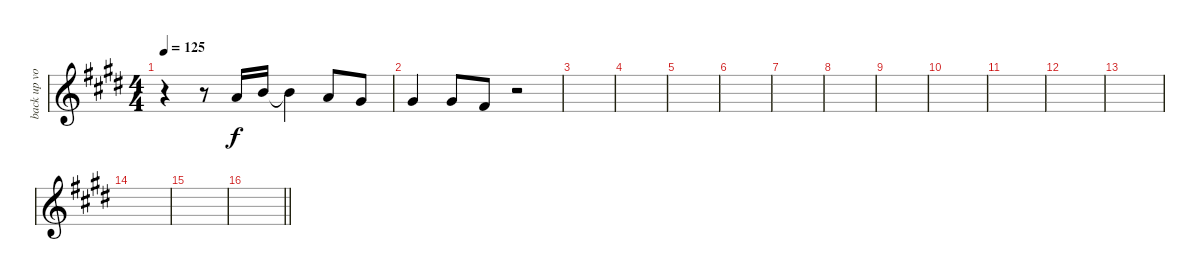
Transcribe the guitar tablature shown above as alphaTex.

\track ("back up vocals 1" "back up vo") {instrument synthvoice}
\staff {score}
\tuning (E4 B3 G3 D3 A2 E2) {hide}
\ts (4 4)
\tempo 125
\clef g2
\ks e
r.4{dy f} r.8 5.1.16 7.1.16 7.1{t}.4 5.1.8 4.1.8 |
4.1.4 4.1.8 2.1.8 r.2 |
|
|
|
|
|
|
|
|
|
|
|
|
|
\barLineRight lightlight
